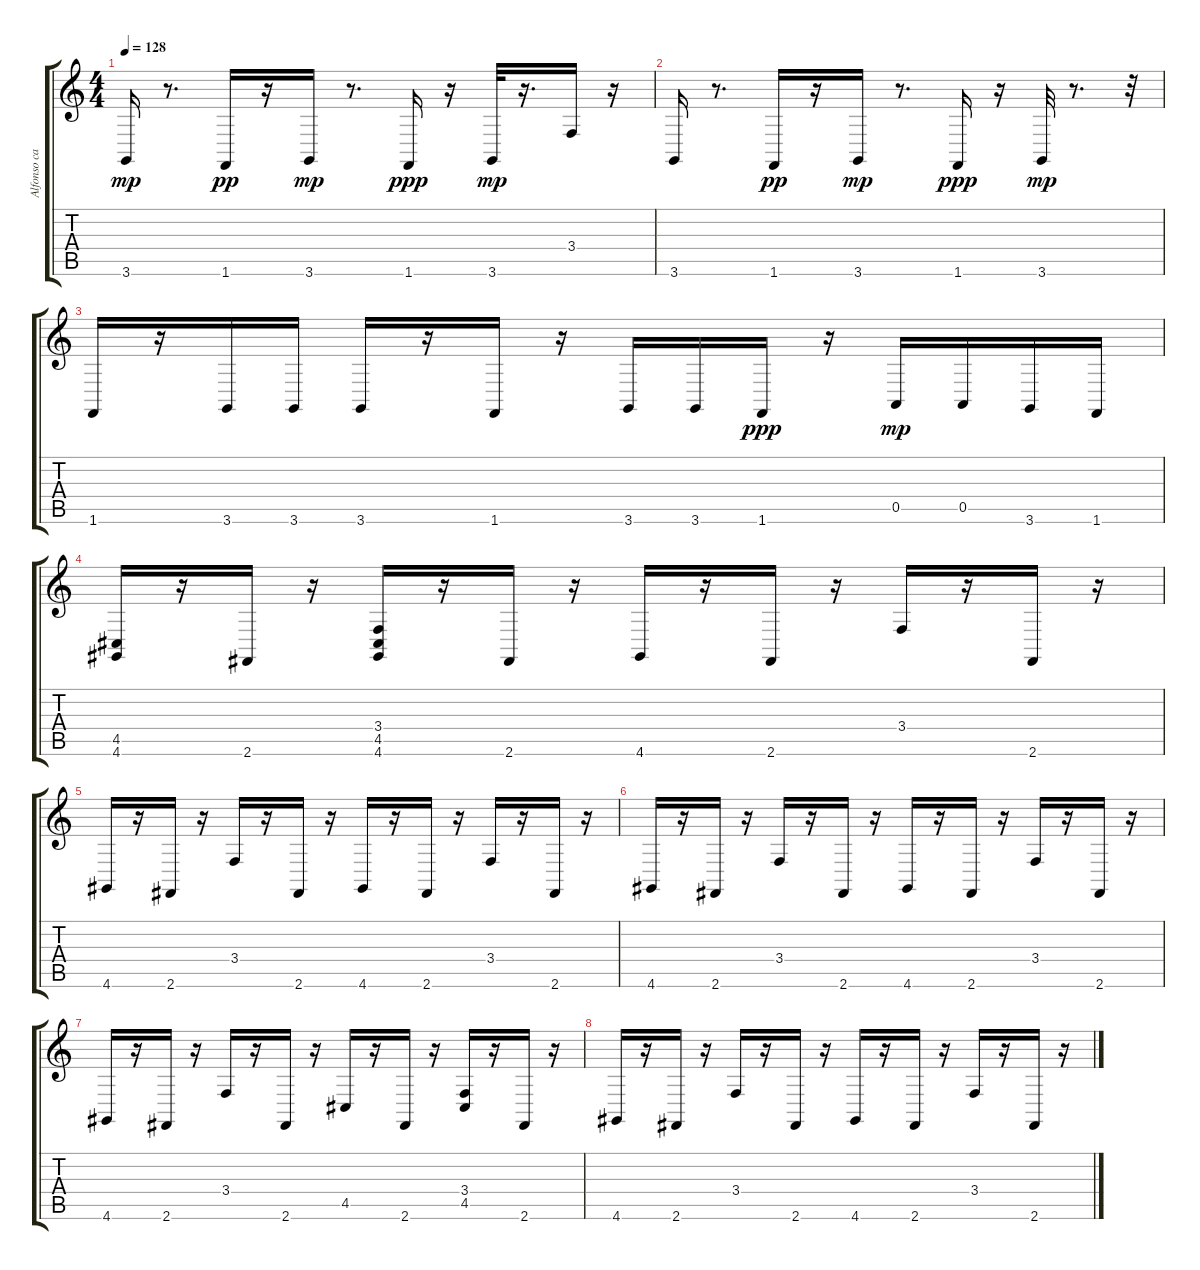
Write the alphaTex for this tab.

\track ("Alfonso caga palos" "Alfonso ca") {instrument synthdrum}
\staff {score tabs}
\tuning (E4 B3 G3 D3 A2 E2) {hide}
\ts (4 4)
\tempo 128
\clef g2
\ks c
3.6.16{dy mp} r.8{d} 1.6.16{dy pp} r.16 3.6.16{dy mp} r.8{d} 1.6.16{dy ppp} r.16 3.6.32{dy mp} r.16{d} 3.4.16 r.16 |
3.6.16 r.8{d} 1.6.16{dy pp} r.16 3.6.16{dy mp} r.8{d} 1.6.16{dy ppp} r.16 3.6.32{dy mp} r.8{d} r.32 |
1.6.16 r.16 3.6.16 3.6.16 3.6.16 r.16 1.6.16 r.16 3.6.16 3.6.16 1.6.16{dy ppp} r.16 0.5.16{dy mp} 0.5.16 3.6.16 1.6.16 |
(4.5 4.6).16 r.16 2.6.16 r.16 (3.4 4.5 4.6).16 r.16 2.6.16 r.16 4.6.16 r.16 2.6.16 r.16 3.4.16 r.16 2.6.16 r.16 |
4.6.16 r.16 2.6.16 r.16 3.4.16 r.16 2.6.16 r.16 4.6.16 r.16 2.6.16 r.16 3.4.16 r.16 2.6.16 r.16 |
4.6.16 r.16 2.6.16 r.16 3.4.16 r.16 2.6.16 r.16 4.6.16 r.16 2.6.16 r.16 3.4.16 r.16 2.6.16 r.16 |
4.6.16 r.16 2.6.16 r.16 3.4.16 r.16 2.6.16 r.16 4.5.16 r.16 2.6.16 r.16 (3.4 4.5).16 r.16 2.6.16 r.16 |
4.6.16 r.16 2.6.16 r.16 3.4.16 r.16 2.6.16 r.16 4.6.16 r.16 2.6.16 r.16 3.4.16 r.16 2.6.16 r.16
